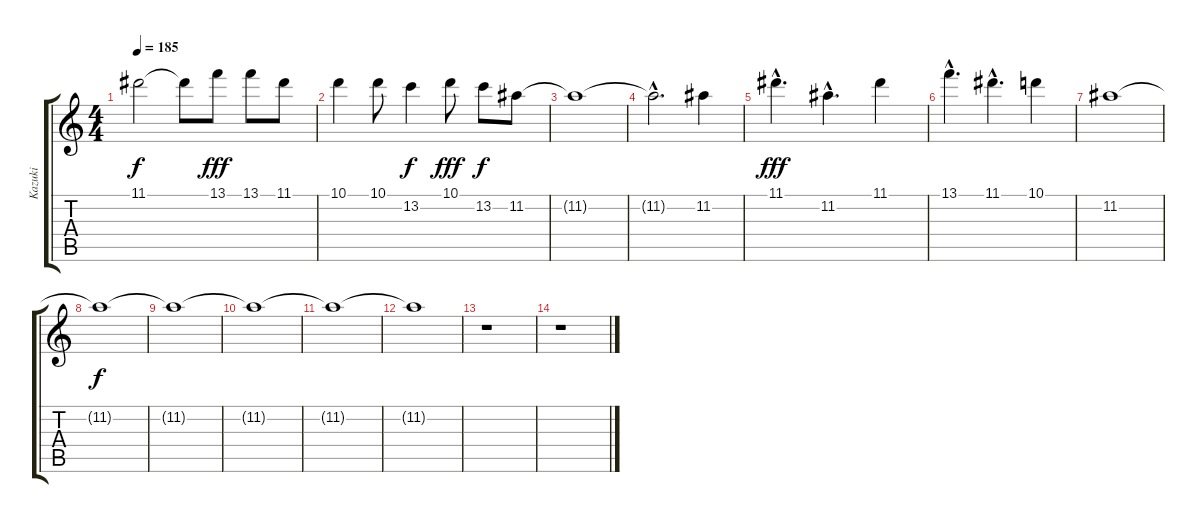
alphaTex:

\track ("Kazuki" "Kazuki") {instrument overdrivenguitar}
\staff {score tabs}
\tuning (E4 B3 G3 D3 A2 E2) {hide}
\ts (4 4)
\tempo 185
\clef g2
\ks c
11.1{t}.2{dy f} 11.1{t}.8 13.1.8{dy fff} 13.1.8 11.1.8 |
10.1.4 10.1.8 13.2.4{dy f} 10.1.8{dy fff} 13.2.8{dy f} 11.2.8 |
11.2{t}.1 |
11.2{hac t}.2{d} 11.2.4 |
11.1{hac}.4{d dy fff} 11.2{hac}.4{d} 11.1.4 |
13.1{hac}.4{d} 11.1{hac}.4{d} 10.1.4 |
11.2.1 |
11.2{t}.1{dy f} |
11.2{t}.1 |
11.2{t}.1 |
11.2{t}.1 |
11.2{t}.1 |
r.1 |
r.1
